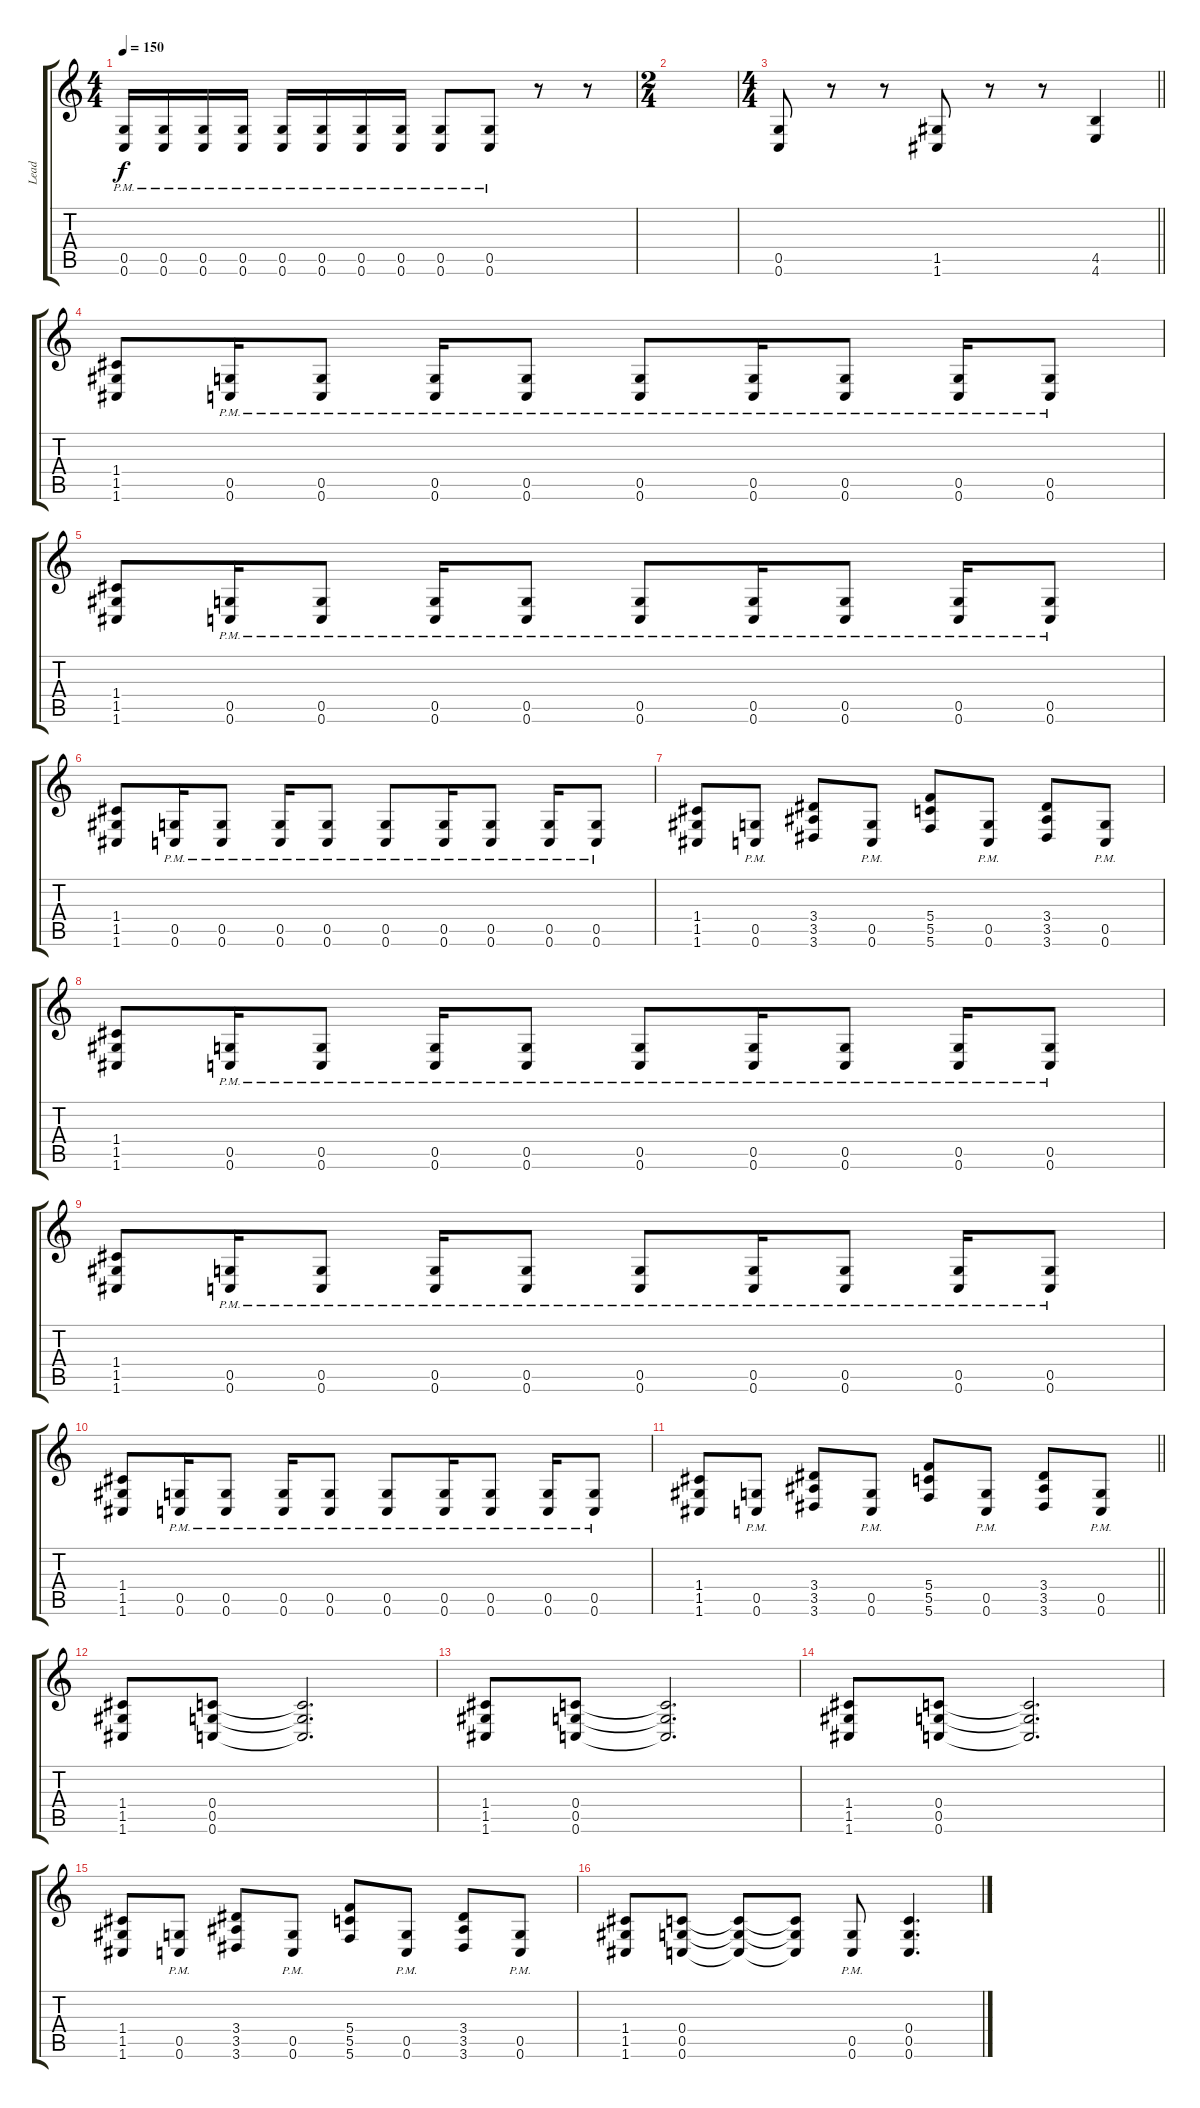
\track ("Lead" "Lead") {instrument distortionguitar}
\staff {score tabs}
\tuning (D4 A3 F3 C3 G2 C2) {hide}
\ts (4 4)
\tempo 150
\clef g2
\ks c
(0.5{pm} 0.6{pm}).16{dy f} (0.5{pm} 0.6{pm}).16 (0.5{pm} 0.6{pm}).16 (0.5{pm} 0.6{pm}).16 (0.5{pm} 0.6{pm}).16 (0.5{pm} 0.6{pm}).16 (0.5{pm} 0.6{pm}).16 (0.5{pm} 0.6{pm}).16 (0.5{pm} 0.6{pm}).8 (0.5{pm} 0.6{pm}).8 r.8 r.8 |
\ts (2 4)
|
\ts (4 4)
\barLineRight lightlight
(0.5 0.6).8 r.8 r.8 (1.5 1.6).8 r.8 r.8 (4.5 4.6).4 |
\section ("" "")
(1.4 1.5 1.6).8 (0.5{pm} 0.6{pm}).16 (0.5{pm} 0.6{pm}).8 (0.5{pm} 0.6{pm}).16 (0.5{pm} 0.6{pm}).8 (0.5{pm} 0.6{pm}).8 (0.5{pm} 0.6{pm}).16 (0.5{pm} 0.6{pm}).8 (0.5{pm} 0.6{pm}).16 (0.5{pm} 0.6{pm}).8 |
(1.4 1.5 1.6).8 (0.5{pm} 0.6{pm}).16 (0.5{pm} 0.6{pm}).8 (0.5{pm} 0.6{pm}).16 (0.5{pm} 0.6{pm}).8 (0.5{pm} 0.6{pm}).8 (0.5{pm} 0.6{pm}).16 (0.5{pm} 0.6{pm}).8 (0.5{pm} 0.6{pm}).16 (0.5{pm} 0.6{pm}).8 |
(1.4 1.5 1.6).8 (0.5{pm} 0.6{pm}).16 (0.5{pm} 0.6{pm}).8 (0.5{pm} 0.6{pm}).16 (0.5{pm} 0.6{pm}).8 (0.5{pm} 0.6{pm}).8 (0.5{pm} 0.6{pm}).16 (0.5{pm} 0.6{pm}).8 (0.5{pm} 0.6{pm}).16 (0.5{pm} 0.6{pm}).8 |
(1.4 1.5 1.6).8 (0.5{pm} 0.6{pm}).8 (3.4 3.5 3.6).8 (0.5{pm} 0.6{pm}).8 (5.4 5.5 5.6).8 (0.5{pm} 0.6{pm}).8 (3.4 3.5 3.6).8 (0.5{pm} 0.6{pm}).8 |
(1.4 1.5 1.6).8 (0.5{pm} 0.6{pm}).16 (0.5{pm} 0.6{pm}).8 (0.5{pm} 0.6{pm}).16 (0.5{pm} 0.6{pm}).8 (0.5{pm} 0.6{pm}).8 (0.5{pm} 0.6{pm}).16 (0.5{pm} 0.6{pm}).8 (0.5{pm} 0.6{pm}).16 (0.5{pm} 0.6{pm}).8 |
(1.4 1.5 1.6).8 (0.5{pm} 0.6{pm}).16 (0.5{pm} 0.6{pm}).8 (0.5{pm} 0.6{pm}).16 (0.5{pm} 0.6{pm}).8 (0.5{pm} 0.6{pm}).8 (0.5{pm} 0.6{pm}).16 (0.5{pm} 0.6{pm}).8 (0.5{pm} 0.6{pm}).16 (0.5{pm} 0.6{pm}).8 |
(1.4 1.5 1.6).8 (0.5{pm} 0.6{pm}).16 (0.5{pm} 0.6{pm}).8 (0.5{pm} 0.6{pm}).16 (0.5{pm} 0.6{pm}).8 (0.5{pm} 0.6{pm}).8 (0.5{pm} 0.6{pm}).16 (0.5{pm} 0.6{pm}).8 (0.5{pm} 0.6{pm}).16 (0.5{pm} 0.6{pm}).8 |
\barLineRight lightlight
(1.4 1.5 1.6).8 (0.5{pm} 0.6{pm}).8 (3.4 3.5 3.6).8 (0.5{pm} 0.6{pm}).8 (5.4 5.5 5.6).8 (0.5{pm} 0.6{pm}).8 (3.4 3.5 3.6).8 (0.5{pm} 0.6{pm}).8 |
\section ("" "")
(1.4 1.5 1.6).8 (0.4 0.5 0.6).8 (0.4{t} 0.5{t} 0.6{t}).2{d} |
(1.4 1.5 1.6).8 (0.4 0.5 0.6).8 (0.4{t} 0.5{t} 0.6{t}).2{d} |
(1.4 1.5 1.6).8 (0.4 0.5 0.6).8 (0.4{t} 0.5{t} 0.6{t}).2{d} |
(1.4 1.5 1.6).8 (0.5{pm} 0.6{pm}).8 (3.4 3.5 3.6).8 (0.5{pm} 0.6{pm}).8 (5.4 5.5 5.6).8 (0.5{pm} 0.6{pm}).8 (3.4 3.5 3.6).8 (0.5{pm} 0.6{pm}).8 |
(1.4 1.5 1.6).8 (0.4 0.5 0.6).8 (0.4{t} 0.5{t} 0.6{t}).8 (0.4{t} 0.5{t} 0.6{t}).8 (0.5{pm} 0.6{pm}).8 (0.4 0.5 0.6).4{d}
